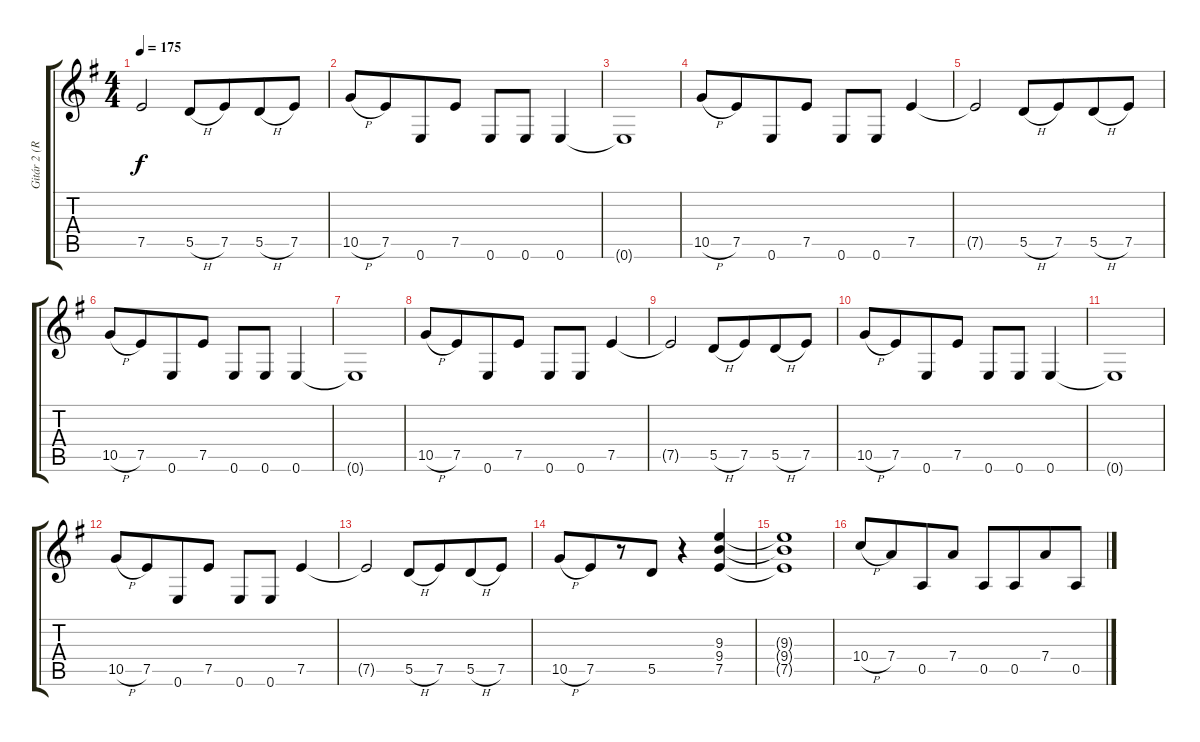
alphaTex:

\track ("Gitár 2 (Ritchie Blackmore)" "Gitár 2 (R") {instrument distortionguitar}
\staff {score tabs}
\tuning (E4 B3 G3 D3 A2 E2) {hide}
\ts (4 4)
\tempo 175
\clef g2
\ks g
7.5{t}.2{dy f} 5.5{h}.8 7.5.8{beam merge} 5.5{h}.8 7.5.8 |
10.5{h}.8 7.5.8{beam merge} 0.6.8 7.5.8 0.6.8 0.6.8 0.6.4 |
0.6{t}.1 |
10.5{h}.8 7.5.8{beam merge} 0.6.8 7.5.8 0.6.8 0.6.8 7.5.4 |
7.5{t}.2 5.5{h}.8 7.5.8{beam merge} 5.5{h}.8 7.5.8 |
10.5{h}.8 7.5.8{beam merge} 0.6.8 7.5.8 0.6.8 0.6.8 0.6.4 |
0.6{t}.1 |
10.5{h}.8 7.5.8{beam merge} 0.6.8 7.5.8 0.6.8 0.6.8 7.5.4 |
7.5{t}.2 5.5{h}.8 7.5.8{beam merge} 5.5{h}.8 7.5.8 |
10.5{h}.8 7.5.8{beam merge} 0.6.8 7.5.8 0.6.8 0.6.8 0.6.4 |
0.6{t}.1 |
10.5{h}.8 7.5.8{beam merge} 0.6.8 7.5.8 0.6.8 0.6.8 7.5.4 |
7.5{t}.2 5.5{h}.8 7.5.8{beam merge} 5.5{h}.8 7.5.8 |
10.5{h}.8 7.5.8{beam merge} r.8 5.5.8 r.4 (9.3 9.4 7.5).4 |
(9.3{t} 9.4{t} 7.5{t}).1 |
10.4{h}.8 7.4.8{beam merge} 0.5.8 7.4.8 0.5.8 0.5.8{beam merge} 7.4.8 0.5.8
